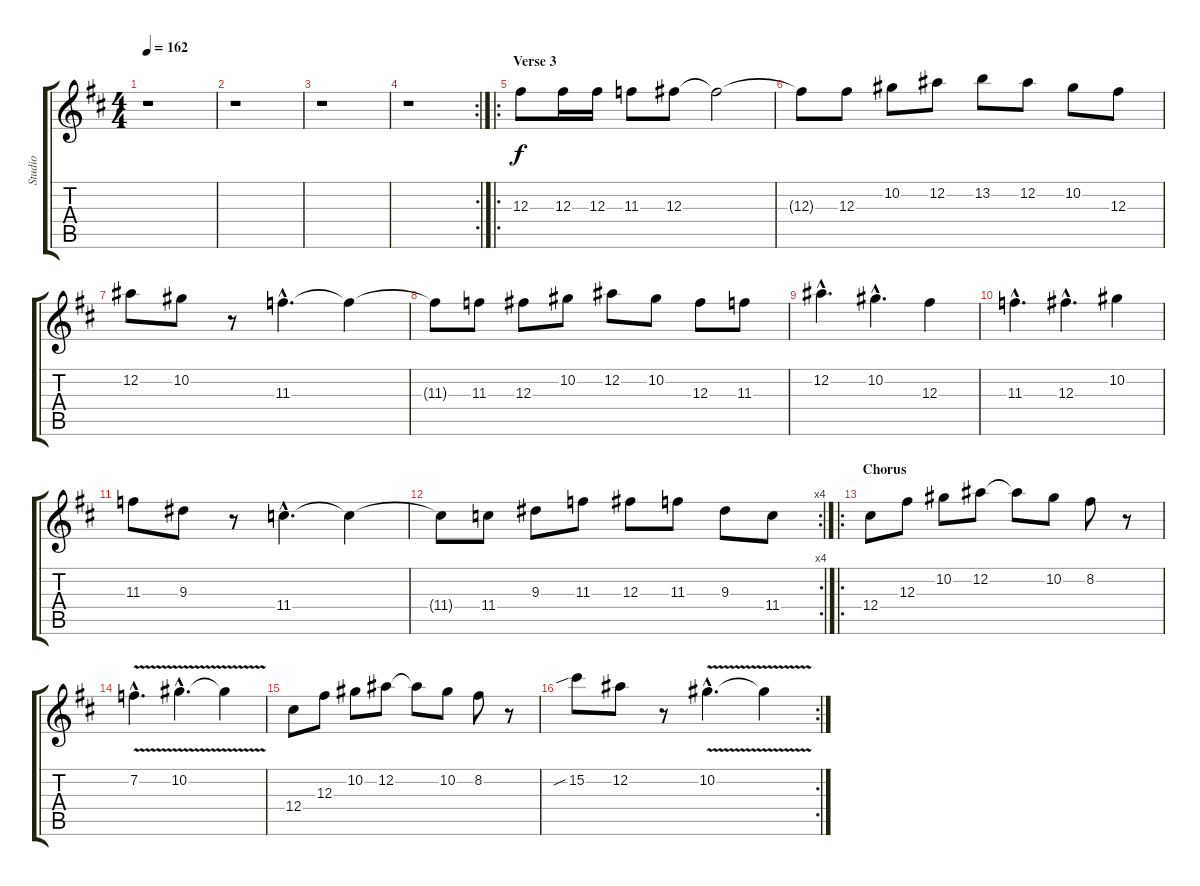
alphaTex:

\track ("Studio" "Studio") {instrument distortionguitar}
\staff {score tabs}
\tuning (Eb4 Bb3 Gb3 Db3 Ab2 Eb2) {hide}
\ts (4 4)
\tempo 162
\clef g2
\ks d
r.1{dy f} |
r.1 |
r.1 |
\rc 2
r.1 |
\ro
\section ("" "Verse 3")
12.3.8 12.3.16 12.3.16 11.3.8 12.3.8 12.3{t}.2 |
12.3{t}.8 12.3.8 10.2.8 12.2.8 13.2.8 12.2.8 10.2.8 12.3.8 |
12.2.8 10.2.8 r.8 11.3{hac}.4{d} 11.3{t}.4 |
11.3{t}.8 11.3.8 12.3.8 10.2.8 12.2.8 10.2.8 12.3.8 11.3.8 |
12.2{hac}.4{d} 10.2{hac}.4{d} 12.3.4 |
11.3{hac}.4{d} 12.3{hac}.4{d} 10.2.4 |
11.3.8 9.3.8 r.8 11.4{hac}.4{d} 11.4{t}.4 |
\rc 4
11.4{t}.8 11.4.8 9.3.8 11.3.8 12.3.8 11.3.8 9.3.8 11.4.8 |
\ro
\section ("" "Chorus")
12.4.8 12.3.8 10.2.8 12.2.8 12.2{t}.8 10.2.8 8.2.8 r.8 |
7.2{v hac}.4{d} 10.2{v hac}.4{d} 10.2{t}.4 |
12.4.8 12.3.8 10.2.8 12.2.8 12.2{t}.8 10.2.8 8.2.8 r.8 |
\rc 2
15.2{sib}.8 12.2.8 r.8 10.2{v hac}.4{d} 10.2{t}.4
